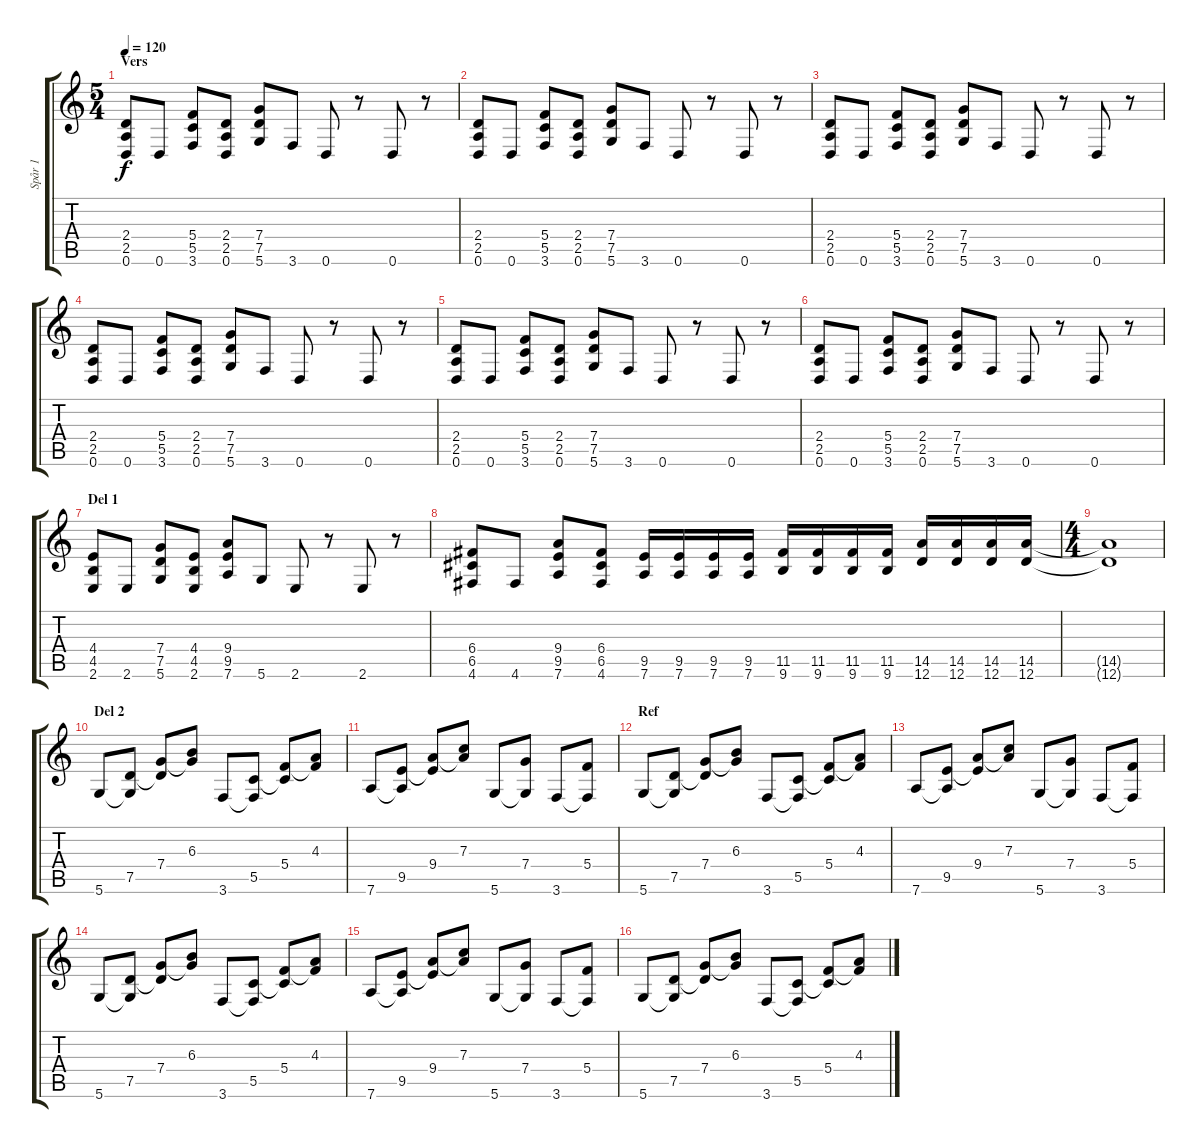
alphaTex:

\track ("Spår 1" "Spår 1") {instrument distortionguitar}
\staff {score tabs}
\tuning (D4 A3 F3 C3 G2 D2) {hide}
\ts (5 4)
\section ("" "Vers")
\tempo 120
\clef g2
\ks c
(2.4 2.5 0.6).8{dy f} 0.6.8 (5.4 5.5 3.6).8 (2.4 2.5 0.6).8 (7.4 7.5 5.6).8 3.6.8 0.6.8 r.8 0.6.8 r.8 |
(2.4 2.5 0.6).8 0.6.8 (5.4 5.5 3.6).8 (2.4 2.5 0.6).8 (7.4 7.5 5.6).8 3.6.8 0.6.8 r.8 0.6.8 r.8 |
(2.4 2.5 0.6).8 0.6.8 (5.4 5.5 3.6).8 (2.4 2.5 0.6).8 (7.4 7.5 5.6).8 3.6.8 0.6.8 r.8 0.6.8 r.8 |
(2.4 2.5 0.6).8 0.6.8 (5.4 5.5 3.6).8 (2.4 2.5 0.6).8 (7.4 7.5 5.6).8 3.6.8 0.6.8 r.8 0.6.8 r.8 |
(2.4 2.5 0.6).8 0.6.8 (5.4 5.5 3.6).8 (2.4 2.5 0.6).8 (7.4 7.5 5.6).8 3.6.8 0.6.8 r.8 0.6.8 r.8 |
(2.4 2.5 0.6).8 0.6.8 (5.4 5.5 3.6).8 (2.4 2.5 0.6).8 (7.4 7.5 5.6).8 3.6.8 0.6.8 r.8 0.6.8 r.8 |
\section ("" "Del 1")
(4.4 4.5 2.6).8 2.6.8 (7.4 7.5 5.6).8 (4.4 4.5 2.6).8 (9.4 9.5 7.6).8 5.6.8 2.6.8 r.8 2.6.8 r.8 |
(6.4 6.5 4.6).8 4.6.8 (9.4 9.5 7.6).8 (6.4 6.5 4.6).8 (9.5 7.6).16 (9.5 7.6).16 (9.5 7.6).16 (9.5 7.6).16 (11.5 9.6).16 (11.5 9.6).16 (11.5 9.6).16 (11.5 9.6).16 (14.5 12.6).16 (14.5 12.6).16 (14.5 12.6).16 (14.5 12.6).16 |
\ts (4 4)
(14.5{t} 12.6{t}).1 |
\section ("" "Del 2")
5.6.8{instrument electricguitarclean} (7.5 5.6{t}).8 (7.4 7.5{t}).8 (6.3 7.4{t}).8 3.6.8 (5.5 3.6{t}).8 (5.4 5.5{t}).8 (4.3 5.4{t}).8 |
7.6.8 (9.5 7.6{t}).8 (9.4 9.5{t}).8 (7.3 9.4{t}).8 5.6.8 (7.4 5.6{t}).8 3.6.8 (5.4 3.6{t}).8 |
\section ("" "Ref")
5.6.8{instrument electricguitarclean} (7.5 5.6{t}).8 (7.4 7.5{t}).8 (6.3 7.4{t}).8 3.6.8 (5.5 3.6{t}).8 (5.4 5.5{t}).8 (4.3 5.4{t}).8 |
7.6.8 (9.5 7.6{t}).8 (9.4 9.5{t}).8 (7.3 9.4{t}).8 5.6.8 (7.4 5.6{t}).8 3.6.8 (5.4 3.6{t}).8 |
5.6.8{instrument electricguitarclean} (7.5 5.6{t}).8 (7.4 7.5{t}).8 (6.3 7.4{t}).8 3.6.8 (5.5 3.6{t}).8 (5.4 5.5{t}).8 (4.3 5.4{t}).8 |
7.6.8 (9.5 7.6{t}).8 (9.4 9.5{t}).8 (7.3 9.4{t}).8 5.6.8 (7.4 5.6{t}).8 3.6.8 (5.4 3.6{t}).8 |
5.6.8{instrument electricguitarclean} (7.5 5.6{t}).8 (7.4 7.5{t}).8 (6.3 7.4{t}).8 3.6.8 (5.5 3.6{t}).8 (5.4 5.5{t}).8 (4.3 5.4{t}).8
